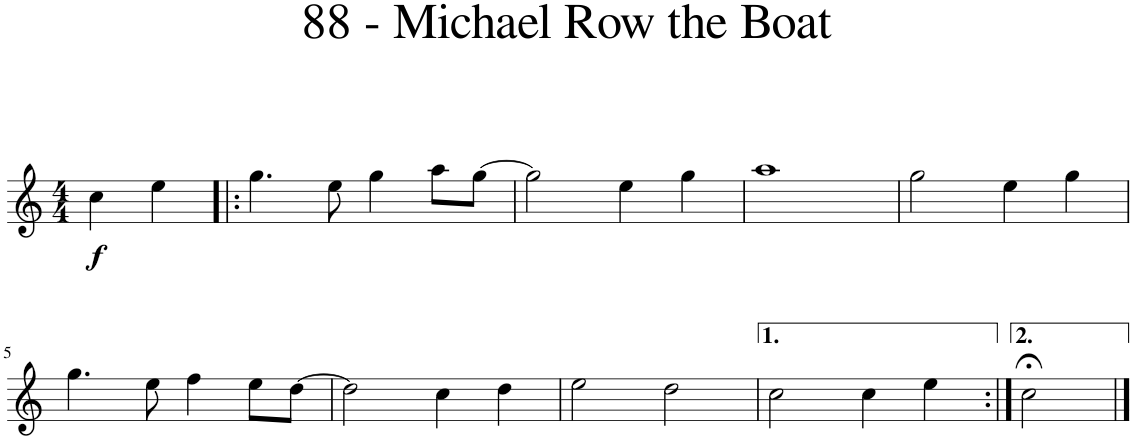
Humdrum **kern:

**kern	**dynam
*part1	*part1
*staff1	*staff1
*I"Alt-saxofoon	*
*I'A. Sax.	*
*clefG2	*
*Trd5c9	*
*k[]	*
*M4/4	*
=	=
!	!LO:DY:b
4cc\	f
4ee\	.
=1!|:	=1!|:
4.gg\	.
8ee\	.
4gg\	.
8aa\L	.
[8gg\J	.
=2	=2
2gg\]	.
4ee\	.
4gg\	.
=3	=3
1aa	.
=4	=4
2gg\	.
4ee\	.
4gg\	.
!!LO:LB:g=z
=5	=5
4.gg\	.
8ee\	.
4ff\	.
8ee\L	.
[8dd\J	.
=6	=6
2dd\]	.
4cc\	.
4dd\	.
=7	=7
2ee\	.
2dd\	.
=8	=8
2cc\	.
4cc\	.
4ee\	.
=9:|!	=9:|!
2cc;<\	.
==	==
*-	*-
